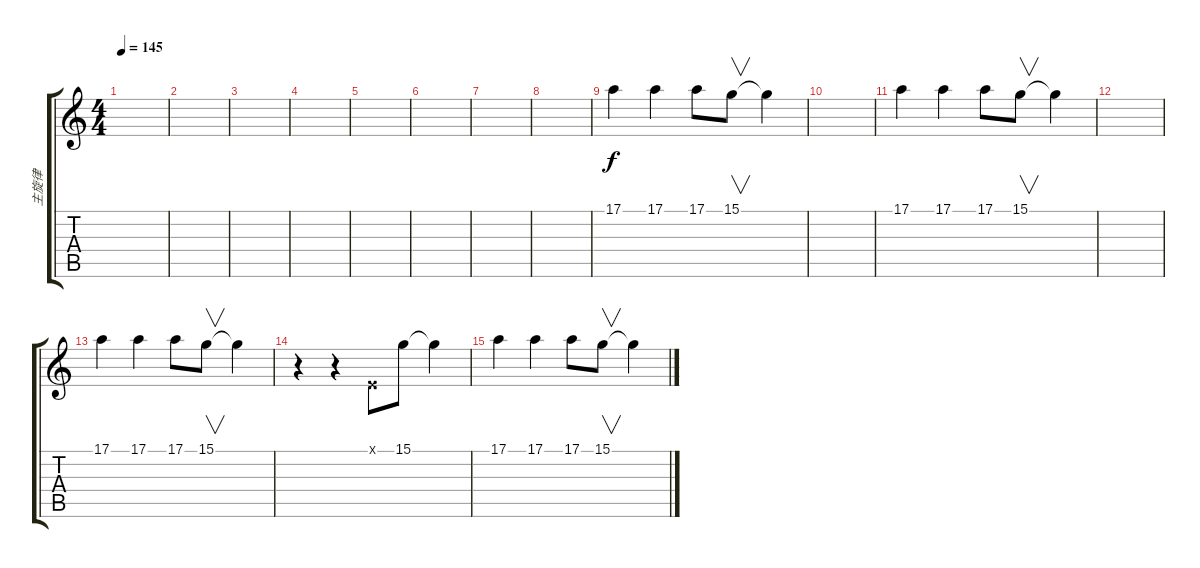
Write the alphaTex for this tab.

\track ("主旋律" "主旋律") {instrument fx1rain}
\staff {score tabs}
\tuning (E4 B3 G3 D3 A2 E2) {hide}
\ts (4 4)
\tempo 145
\clef g2
\ks c
|
|
|
|
|
|
|
|
17.1.4 17.1.4 17.1.8 15.1.8{v} 15.1{t}.4 |
|
17.1.4 17.1.4 17.1.8 15.1.8{v} 15.1{t}.4 |
|
17.1.4 17.1.4 17.1.8 15.1.8{v} 15.1{t}.4 |
r.4 r.4 0.1{x}.8 15.1.8 15.1{t}.4 |
17.1.4 17.1.4 17.1.8 15.1.8{v} 15.1{t}.4
